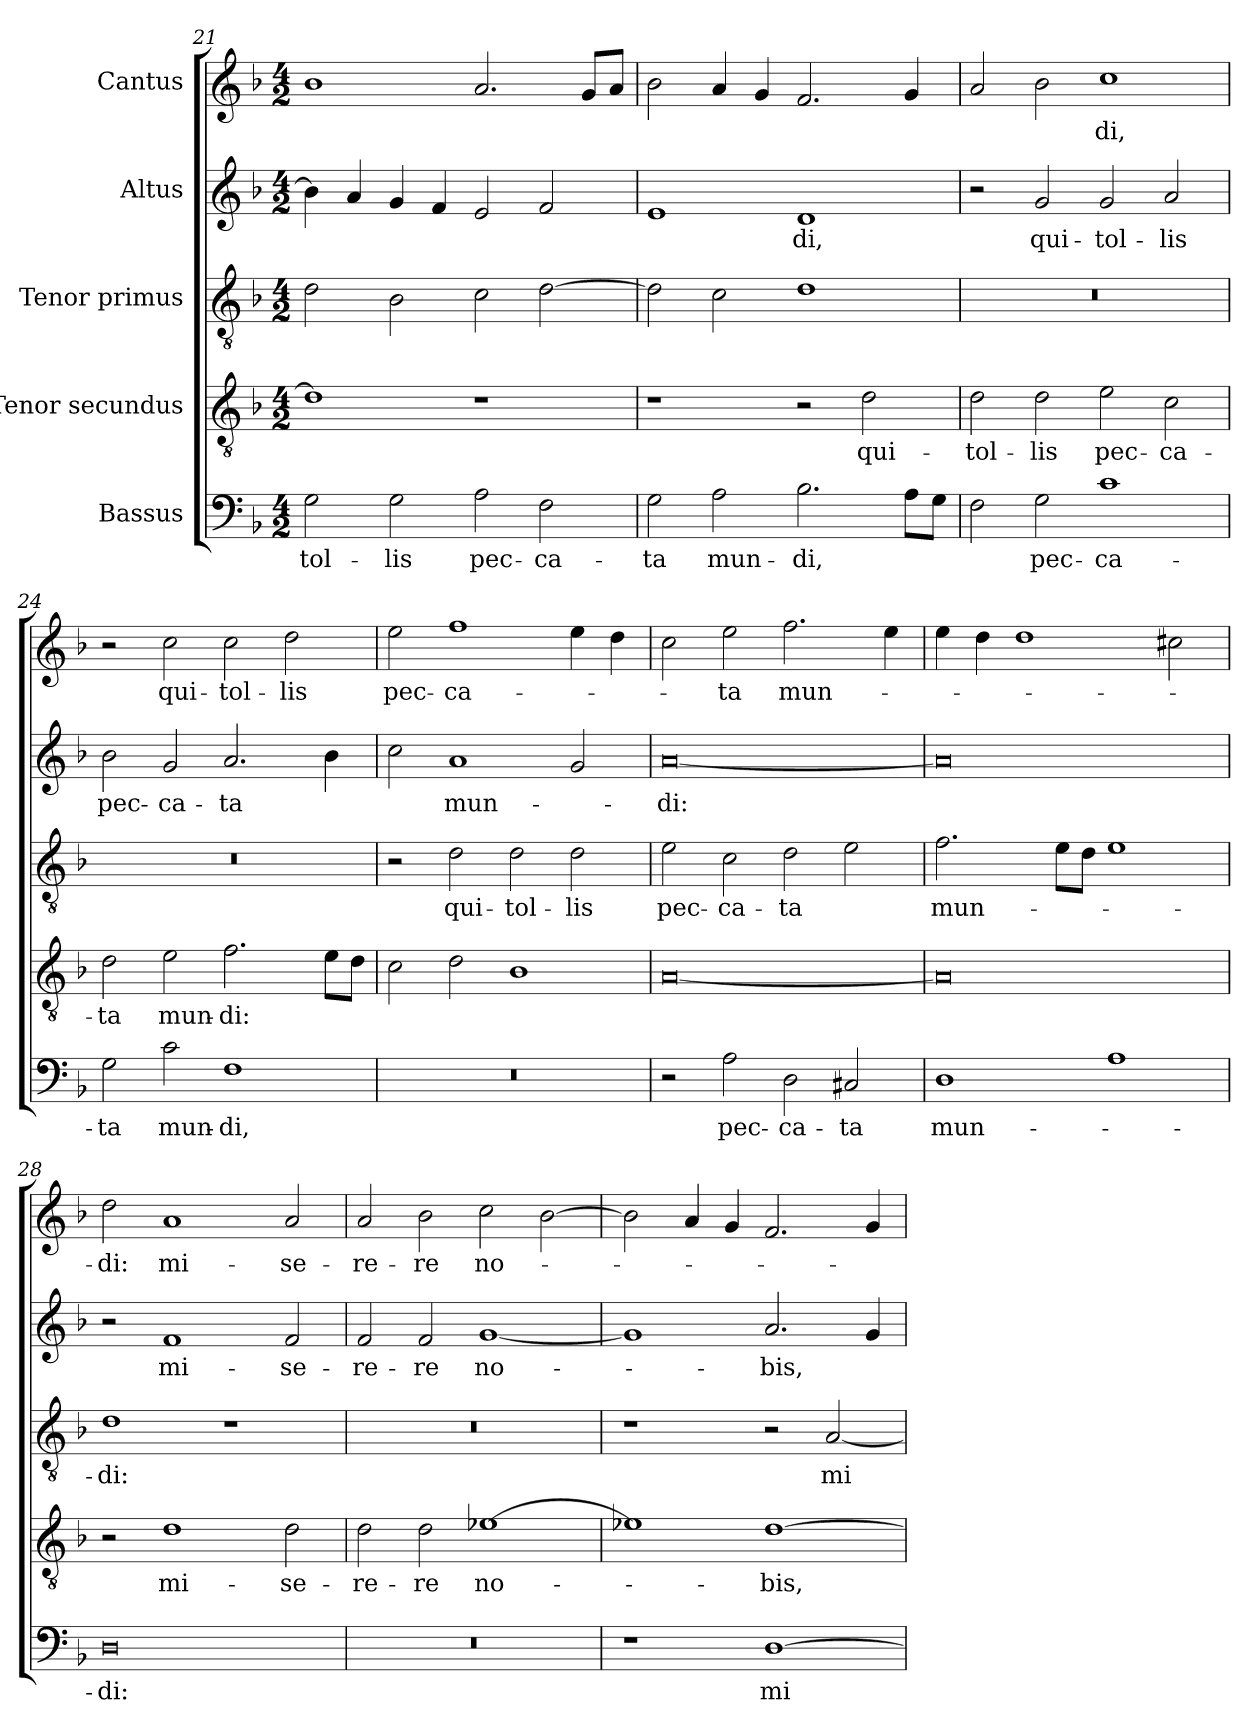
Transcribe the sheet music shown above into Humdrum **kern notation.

**kern	**text	**kern	**text	**kern	**text	**kern	**text	**kern	**text
*part5	*part5	*part4	*part4	*part3	*part3	*part2	*part2	*part1	*part1
*staff5	*staff5	*staff4	*staff4	*staff3	*staff3	*staff2	*staff2	*staff1	*staff1
*I"Bassus	*	*I"Tenor secundus	*	*I"Tenor primus	*	*I"Altus	*	*I"Cantus	*
*clefF4	*	*clefGv2	*	*clefGv2	*	*clefG2	*	*clefG2	*
*k[b-]	*	*k[b-]	*	*k[b-]	*	*k[b-]	*	*k[b-]	*
*M4/2	*	*M4/2	*	*M4/2	*	*M4/2	*	*M4/2	*
=21	=21	=21	=21	=21	=21	=21	=21	=21	=21
2G\	tol-	1d\]	.	2d\	.	4b-\]	.	1b-\	.
.	.	.	.	.	.	4a/	.	.	.
2G\	-lis	.	.	2B-\	.	4g/	.	.	.
.	.	.	.	.	.	4f/	.	.	.
2A\	pec-	1r	.	2c\	.	2e/	.	2.a/	.
2F\	-ca-	.	.	[2d\	.	2f/	.	.	.
.	.	.	.	.	.	.	.	8g/L	.
.	.	.	.	.	.	.	.	8a/J	.
=22	=22	=22	=22	=22	=22	=22	=22	=22	=22
2G\	-ta	1r	.	2d\]	.	1e/	.	2b-\	.
2A\	mun-	.	.	2c\	.	.	.	4a/	.
.	.	.	.	.	.	.	.	4g/	.
2.B-\	-di,	2r	.	1d\	.	1d/	-di,	2.f/	.
.	.	2d\	qui-	.	.	.	.	.	.
8A\L	.	.	.	.	.	.	.	4g/	.
8G\J	.	.	.	.	.	.	.	.	.
=23	=23	=23	=23	=23	=23	=23	=23	=23	=23
2F\	.	2d\	tol-	0r	.	2r	.	2a/	.
2G\	pec-	2d\	-lis	.	.	2g/	qui-	2b-\	.
1c\	-ca-	2e\	pec-	.	.	2g/	tol-	1cc\	-di,
.	.	2c\	-ca-	.	.	2a/	-lis	.	.
=24	=24	=24	=24	=24	=24	=24	=24	=24	=24
2G\	-ta	2d\	-ta	0r	.	2b-\	pec-	2r	.
2c\	mun-	2e\	mun-	.	.	2g/	-ca-	2cc\	qui-
1F\	-di,	2.f\	-di:	.	.	2.a/	-ta	2cc\	tol-
.	.	.	.	.	.	.	.	2dd\	-lis
.	.	8e\L	.	.	.	4b-\	.	.	.
.	.	8d\J	.	.	.	.	.	.	.
=25	=25	=25	=25	=25	=25	=25	=25	=25	=25
0r	.	2c\	.	2r	.	2cc\	.	2ee\	pec-
.	.	2d\	.	2d\	qui-	1a/	mun-	1ff\	-ca-
.	.	1B-\	.	2d\	tol-	.	.	.	.
.	.	.	.	2d\	-lis	2g/	.	4ee\	.
.	.	.	.	.	.	.	.	4dd\	.
=26	=26	=26	=26	=26	=26	=26	=26	=26	=26
2r	.	[0A/	.	2e\	pec-	[0a/	-di:	2cc\	.
2A\	pec-	.	.	2c\	-ca-	.	.	2ee\	-ta
2D\	-ca-	.	.	2d\	-ta	.	.	2.ff\	mun-
2C#X/	-ta	.	.	2e\	.	.	.	.	.
.	.	.	.	.	.	.	.	4ee\	.
=27	=27	=27	=27	=27	=27	=27	=27	=27	=27
1D\	mun-	0A/]	.	2.f\	mun-	0a/]	.	4ee\	.
.	.	.	.	.	.	.	.	4dd\	.
.	.	.	.	.	.	.	.	1dd\	.
.	.	.	.	8e\L	.	.	.	.	.
.	.	.	.	8d\J	.	.	.	.	.
1A\	.	.	.	1e\	.	.	.	.	.
.	.	.	.	.	.	.	.	2cc#X\	.
=28	=28	=28	=28	=28	=28	=28	=28	=28	=28
0D\	-di:	2r	.	1d\	-di:	2r	.	2dd\	-di:
.	.	1d\	mi-	.	.	1f/	mi-	1a/	mi-
.	.	.	.	1r	.	.	.	.	.
.	.	2d\	-se-	.	.	2f/	-se-	2a/	-se-
=29	=29	=29	=29	=29	=29	=29	=29	=29	=29
0r	.	2d\	-re-	0r	.	2f/	-re-	2a/	-re-
.	.	2d\	-re	.	.	2f/	-re	2b-\	-re
.	.	[1e-X\	no-	.	.	[1g/	no-	2cc\	no-
.	.	.	.	.	.	.	.	[2b-\	.
=30	=30	=30	=30	=30	=30	=30	=30	=30	=30
1r	.	1e-X\]	.	1r	.	1g/]	.	2b-\]	.
.	.	.	.	.	.	.	.	4a/	.
.	.	.	.	.	.	.	.	4g/	.
[1D\	mi-	[1d\	-bis,	2r	.	2.a/	-bis,	2.f/	.
.	.	.	.	[2A/	mi-	.	.	.	.
.	.	.	.	.	.	4g/	.	4g/	.
=	=	=	=	=	=	=	=	=	=
*-	*-	*-	*-	*-	*-	*-	*-	*-	*-
